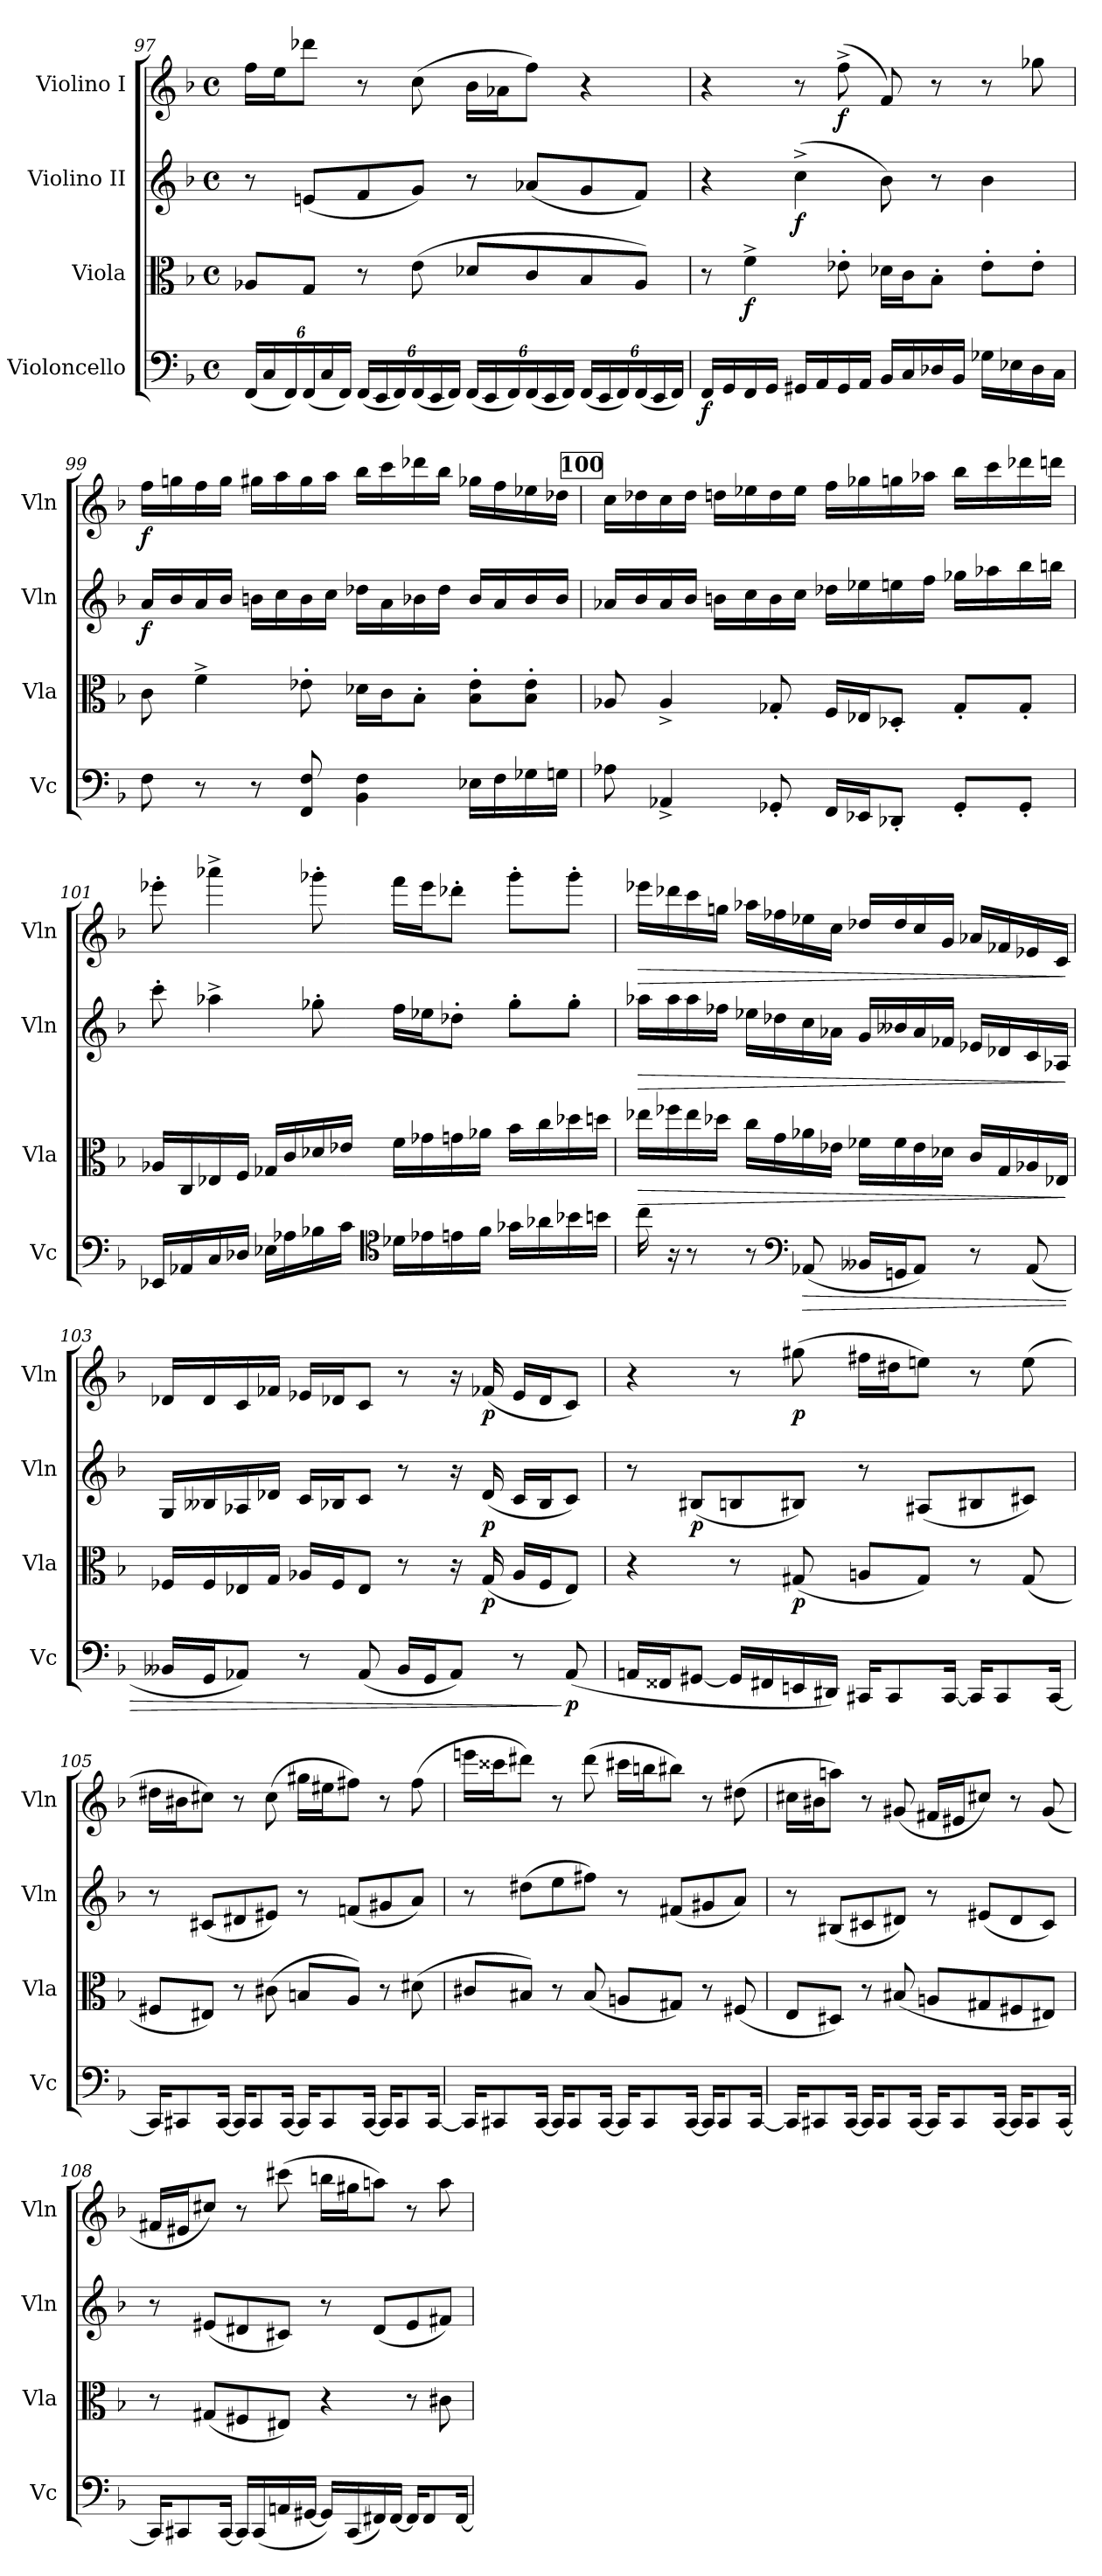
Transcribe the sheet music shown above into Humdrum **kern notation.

**kern	**dynam	**kern	**dynam	**kern	**dynam	**kern	**dynam
*part4	*part4	*part3	*part3	*part2	*part2	*part1	*part1
*staff4	*staff4	*staff3	*staff3	*staff2	*staff2	*staff1	*staff1
*I"Violoncello	*	*I"Viola	*	*I"Violino II	*	*I"Violino I	*
*I'Vc	*	*I'Vla	*	*I'Vln	*	*I'Vln	*
*clefF4	*	*clefC3	*	*clefG2	*	*clefG2	*
*k[b-]	*	*k[b-]	*	*k[b-]	*	*k[b-]	*
*M4/4	*	*M4/4	*	*M4/4	*	*M4/4	*
*met(c)	*	*met(c)	*	*met(c)	*	*met(c)	*
*Xbrackettup	*	*	*	*	*	*	*
=97	=97	=97	=97	=97	=97	=97	=97
(24FF/LL	.	8A-X/L	.	8r	.	16ff\LL	.
24C/	.	.	.	.	.	.	.
.	.	.	.	.	.	16ee\J	.
24FF/)	.	.	.	.	.	.	.
(24FF/	.	8G/J	.	(8en/L	.	8ddd-X\J	.
24C/	.	.	.	.	.	.	.
24FF/JJ)	.	.	.	.	.	.	.
(24FF/LL	.	8r	.	8f/	.	8r	.
24EE/	.	.	.	.	.	.	.
24FF/)	.	.	.	.	.	.	.
(24FF/	.	(8e\	.	8g/J)	.	(8cc\	.
24EE/	.	.	.	.	.	.	.
24FF/JJ)	.	.	.	.	.	.	.
(24FF/LL	.	8d-X/L	.	8r	.	16b-\LL	.
24EE/	.	.	.	.	.	.	.
.	.	.	.	.	.	16a-X\J	.
24FF/)	.	.	.	.	.	.	.
(24FF/	.	8c/	.	(8a-X/L	.	8ff\J)	.
24EE/	.	.	.	.	.	.	.
24FF/JJ)	.	.	.	.	.	.	.
(24FF/LL	.	8B-/	.	8g/	.	4r	.
24EE/	.	.	.	.	.	.	.
24FF/)	.	.	.	.	.	.	.
(24FF/	.	8A-/J)	.	8f/J)	.	.	.
24EE/	.	.	.	.	.	.	.
24FF/JJ)	.	.	.	.	.	.	.
!!LO:LB:g=z
=98	=98	=98	=98	=98	=98	=98	=98
!	!LO:DY:b	!	!	!	!	!	!
16FF/LL	f	8r	.	4r	.	4r	.
16GG/	.	.	.	.	.	.	.
!	!	!	!LO:DY:b	!	!	!	!
16FF/	.	4f^\	f	.	.	.	.
16GG/JJ	.	.	.	.	.	.	.
!	!	!	!	!	!LO:DY:b	!	!
16GG#X/LL	.	.	.	(4cc^\	f	8r	.
16AA/	.	.	.	.	.	.	.
!	!	!	!	!	!	!	!LO:DY:b
16GG#/	.	8e-X'\	.	.	.	(8ff^\	f
16AA/JJ	.	.	.	.	.	.	.
16BB-/LL	.	16d-X\LL	.	8b-\)	.	8f/)	.
16C/	.	16c\J	.	.	.	.	.
16D-X/	.	8B-'\J	.	8r	.	8r	.
16BB-/JJ	.	.	.	.	.	.	.
16G-X\LL	.	8e-'\L	.	4b-\	.	8r	.
16E-X\	.	.	.	.	.	.	.
16D-\	.	8e-'\J	.	.	.	8gg-X\	.
16C\JJ	.	.	.	.	.	.	.
=99	=99	=99	=99	=99	=99	=99	=99
!	!	!	!	!	!LO:DY:b	!	!LO:DY:b
8F\	.	8c\	.	16a/LL	f	16ff\LL	f
.	.	.	.	16b-/	.	16ggn\	.
8r	.	4f^\	.	16a/	.	16ff\	.
.	.	.	.	16b-/JJ	.	16gg\JJ	.
8r	.	.	.	16bn\LL	.	16gg#X\LL	.
.	.	.	.	16cc\	.	16aa\	.
8FF/ 8F/	.	8e-X'\	.	16b\	.	16gg#\	.
.	.	.	.	16cc\JJ	.	16aa\JJ	.
4BB-\ 4F\	.	16d-X\LL	.	16dd-X\LL	.	16bb-\LL	.
.	.	16c\J	.	16a\	.	16ccc\	.
.	.	8B-'\J	.	16b-X\	.	16ddd-X\	.
.	.	.	.	16dd-\JJ	.	16bb-\JJ	.
16E-X\LL	.	8B-\' 8e-\'L	.	16b-/LL	.	16gg-X\LL	.
16F\	.	.	.	16a/	.	16ff\	.
16G-X\	.	8B-\' 8e-\'J	.	16b-/	.	16ee-X\	.
16Gn\JJ	.	.	.	16b-/JJ	.	16dd-X\JJ	.
!!LO:REH:place=s1:a:B:fs=14:t=100
=100	=100	=100	=100	=100	=100	=100	=100
8A-X\	.	8A-X/	.	16a-X/LL	.	16cc\LL	.
.	.	.	.	16b-/	.	16dd-X\	.
4AA-X^/	.	4A-^/	.	16a-/	.	16cc\	.
.	.	.	.	16b-/JJ	.	16dd-\JJ	.
.	.	.	.	16bn\LL	.	16ddn\LL	.
.	.	.	.	16cc\	.	16ee-X\	.
8GG-X'/	.	8G-X'/	.	16b\	.	16dd\	.
.	.	.	.	16cc\JJ	.	16ee-\JJ	.
16FF/LL	.	16F/LL	.	16dd-X\LL	.	16ff\LL	.
16EE-X/J	.	16E-X/J	.	16ee-X\	.	16gg-X\	.
8DD-X'/J	.	8D-X'/J	.	16een\	.	16ggn\	.
.	.	.	.	16ff\JJ	.	16aa-X\JJ	.
8GG-'/L	.	8G-'/L	.	16gg-X\LL	.	16bb-\LL	.
.	.	.	.	16aa-X\	.	16ccc\	.
8GG-'/J	.	8G-'/J	.	16bb-\	.	16ddd-X\	.
.	.	.	.	16bbn\JJ	.	16dddn\JJ	.
!!LO:PB:g=z
=101	=101	=101	=101	=101	=101	=101	=101
16EE-X/LL	.	16A-X/LL	.	8ccc'\	.	8eee-X'\	.
16AA-X/	.	16C/	.	.	.	.	.
16C/	.	16E-X/	.	4aa-X^\	.	4aaa-X^\	.
16D-X/JJ	.	16F/JJ	.	.	.	.	.
16E-X\LL	.	16G-X/LL	.	.	.	.	.
16A-X\	.	16c/	.	.	.	.	.
16B-X\	.	16d-X/	.	8gg-X'\	.	8ggg-X'\	.
16c\JJ	.	16e-X/JJ	.	.	.	.	.
*clefC4	*	*	*	*	*	*	*
16d-X\LL	.	16f\LL	.	16ff\LL	.	16fff\LL	.
16e-X\	.	16g-X\	.	16ee-X\J	.	16eee-\J	.
16en\	.	16gn\	.	8dd-X'\J	.	8ddd-X'\J	.
16f\JJ	.	16a-X\JJ	.	.	.	.	.
16g-X\LL	.	16b-\LL	.	8gg-'\L	.	8ggg-'\L	.
16a-X\	.	16cc\	.	.	.	.	.
16b-X\	.	16dd-X\	.	8gg-'\J	.	8ggg-'\J	.
16bn\JJ	.	16ddn\JJ	.	.	.	.	.
=102	=102	=102	=102	=102	=102	=102	=102
!	!	!	!LO:HP:b	!	!LO:HP:b	!	!LO:HP:b
16cc\	.	16ee-X\LL	>	16aa-X\LL	>	16eee-X\LL	>
16r	.	16ff-X\	.	16aa-\	.	16ddd-X\	.
8r	.	16ee-\	.	16aa-\	.	16ccc\	.
.	.	16dd-X\JJ	.	16ff-X\JJ	.	16ggn\JJ	.
8r	.	16cc\LL	.	16ee-X\LL	.	16aa-X\LL	.
.	.	16g\	.	16dd-X\	.	16ff-X\	.
*clefF4	*	*	*	*	*	*	*
!	!LO:HP:b	!	!	!	!	!	!
(8AA-X/	>	16a-X\	.	16cc\	.	16ee-X\	.
.	.	16e-X\JJ	.	16a-X\JJ	.	16cc\JJ	.
16BB--X/LL	.	16f-X\LL	.	16g/LL	.	16dd-X/LL	.
16GGn/J	.	16f-\	.	16b--X/	.	16dd-/	.
8AA-/J)	.	16e-\	.	16a-/	.	16cc/	.
.	.	16d-X\JJ	.	16f-X/JJ	.	16g/JJ	.
8r	.	16c/LL	.	16e-X/LL	.	16a-X/LL	.
.	.	16G/	.	16d-X/	.	16f-X/	.
(8AA-/	.	16A-X/	.	16c/	.	16e-X/	.
.	.	16E-X/JJ	.	16A-X/JJ	.	16c/JJ	.
.	.	.	]	.	]	.	]
=103	=103	=103	=103	=103	=103	=103	=103
16BB--X/LL	.	16F-X/LL	.	16G/LL	.	16d-X/LL	.
16GG/J	.	16F-/	.	16B--X/	.	16d-/	.
8AA-X/J)	.	16E-X/	.	16A-X/	.	16c/	.
.	.	16G/JJ	.	16d-X/JJ	.	16f-X/JJ	.
8r	.	16A-X/LL	.	16c/LL	.	16e-X/LL	.
.	.	16F-/J	.	16B-X/J	.	16d-X/J	.
(8AA-/	.	8E-/J	.	8c/J	.	8c/J	.
16BB--/LL	.	8r	.	8r	.	8r	.
16GG/J	.	.	.	.	.	.	.
8AA-/J)	.	16r	.	16r	.	16r	.
!	!	!	!LO:DY:b	!	!LO:DY:b	!	!LO:DY:b
.	.	(16G/	p	(16d-/	p	(16f-X/	p
8r	.	16A-/LL	.	16c/LL	.	16e-/LL	.
.	.	16F-/J	.	16B-/J	.	16d-/J	.
!	!LO:DY:n=1:b	!	!	!	!	!	!
(8AA-/	] p	8E-/J)	.	8c/J)	.	8c/J)	.
!!LO:LB:g=z
=104	=104	=104	=104	=104	=104	=104	=104
16AAn/LL	.	4r	.	8r	.	4r	.
16FF##X/J	.	.	.	.	.	.	.
!	!	!	!	!	!LO:DY:b	!	!
[8GG#X/J	.	.	.	(8B#X/L	p	.	.
16GG#/LL]	.	8r	.	8Bn/	.	8r	.
16FF#X/	.	.	.	.	.	.	.
!	!	!	!LO:DY:b	!	!	!	!LO:DY:b
16EEn/	.	(8G#X/	p	8B#X/J)	.	(8gg#X\	p
16DD#X/JJ)	.	.	.	.	.	.	.
16CC#X/KL	.	8An/L	.	8r	.	16ff#X\LL	.
8CC#/	.	.	.	.	.	16dd#X\J	.
.	.	8G#/J)	.	(8A#X/L	.	8een\J)	.
[16CC#/Jk	.	.	.	.	.	.	.
16CC#/KL]	.	8r	.	8B#X/	.	8r	.
8CC#/	.	.	.	.	.	.	.
.	.	(8G#/	.	8c#X/J)	.	(8ee\	.
[16CC#/Jk	.	.	.	.	.	.	.
=105	=105	=105	=105	=105	=105	=105	=105
16CC#/KL]	.	8F#X/L	.	8r	.	16dd#X\LL	.
8CC#X/	.	.	.	.	.	16b#X\J	.
.	.	8E#X/J)	.	(8c#X/L	.	8cc#X\J)	.
[16CC#/Jk	.	.	.	.	.	.	.
16CC#/KL]	.	8r	.	8d#X/	.	8r	.
8CC#/	.	.	.	.	.	.	.
.	.	(8c#X\	.	8e#X/J)	.	(8cc#\	.
[16CC#/Jk	.	.	.	.	.	.	.
16CC#/KL]	.	8Bn/L	.	8r	.	16gg#X\LL	.
8CC#/	.	.	.	.	.	16ee#X\J	.
.	.	8A/J)	.	(8fn/L	.	8ff#X\J)	.
[16CC#/Jk	.	.	.	.	.	.	.
16CC#/KL]	.	8r	.	8g#X/	.	8r	.
8CC#/	.	.	.	.	.	.	.
.	.	(8d#X\	.	8a/J)	.	(8ff#\	.
[16CC#/Jk	.	.	.	.	.	.	.
=106	=106	=106	=106	=106	=106	=106	=106
16CC#/KL]	.	8c#X/L	.	8r	.	16eeen\LL	.
8CC#X/	.	.	.	.	.	16ccc##X\J	.
.	.	8B#X/J)	.	(8dd#X\L	.	8ddd#X\J)	.
[16CC#/Jk	.	.	.	.	.	.	.
16CC#/KL]	.	8r	.	8ee\	.	8r	.
8CC#/	.	.	.	.	.	.	.
.	.	(8B#/	.	8ff#X\J)	.	(8ddd#\	.
[16CC#/Jk	.	.	.	.	.	.	.
16CC#/KL]	.	8An/L	.	8r	.	16ccc#X\LL	.
8CC#/	.	.	.	.	.	16bbn\J	.
.	.	8G#X/J)	.	(8f#X/L	.	8bb#X\J)	.
[16CC#/Jk	.	.	.	.	.	.	.
16CC#/KL]	.	8r	.	8g#X/	.	8r	.
8CC#/	.	.	.	.	.	.	.
.	.	(8F#X/	.	8a/J)	.	(8dd#X\	.
[16CC#/Jk	.	.	.	.	.	.	.
=107	=107	=107	=107	=107	=107	=107	=107
16CC#/KL]	.	8E/L	.	8r	.	16cc#X\LL	.
8CC#X/	.	.	.	.	.	16b#X\J	.
.	.	8D#X/J)	.	(8B#X/L	.	8aan\J)	.
[16CC#/Jk	.	.	.	.	.	.	.
16CC#/KL]	.	8r	.	8c#X/	.	8r	.
8CC#/	.	.	.	.	.	.	.
.	.	(8B#X/	.	8d#X/J)	.	(8g#X/	.
[16CC#/Jk	.	.	.	.	.	.	.
16CC#/KL]	.	8An/L	.	8r	.	16f#X/LL	.
8CC#/	.	.	.	.	.	16e#X/J	.
.	.	8G#X/	.	(8e#X/L	.	8cc#X/J)	.
[16CC#/Jk	.	.	.	.	.	.	.
16CC#/KL]	.	8F#X/	.	8d#/	.	8r	.
8CC#/	.	.	.	.	.	.	.
.	.	8E#X/J)	.	8c#/J)	.	(8g#/	.
[16CC#/Jk	.	.	.	.	.	.	.
!!LO:LB:g=z
=108	=108	=108	=108	=108	=108	=108	=108
16CC#/KL]	.	8r	.	8r	.	16f#X/LL	.
8CC#X/	.	.	.	.	.	16e#X/J	.
.	.	(8G#X/L	.	(8e#X/L	.	8cc#X/J)	.
[16CC#/Jk	.	.	.	.	.	.	.
16CC#/LL]	.	8F#X/	.	8d#X/	.	8r	.
(16CC#/	.	.	.	.	.	.	.
16AAn/	.	8E#X/J)	.	8c#X/J)	.	(8ccc#X\	.
[16GG#X/JJ	.	.	.	.	.	.	.
16GG#/LL])	.	4r	.	8r	.	16bbn\LL	.
(16CC#/	.	.	.	.	.	16gg#X\J	.
16FF#X/)	.	.	.	(8d#/L	.	8aan\J)	.
[16FF#/JJ	.	.	.	.	.	.	.
16FF#/KL]	.	8r	.	8e#/	.	8r	.
8FF#/	.	.	.	.	.	.	.
.	.	8c#X\	.	8f#X/J)	.	8aa\	.
[16FF#/Jk	.	.	.	.	.	.	.
=	=	=	=	=	=	=	=
*-	*-	*-	*-	*-	*-	*-	*-
